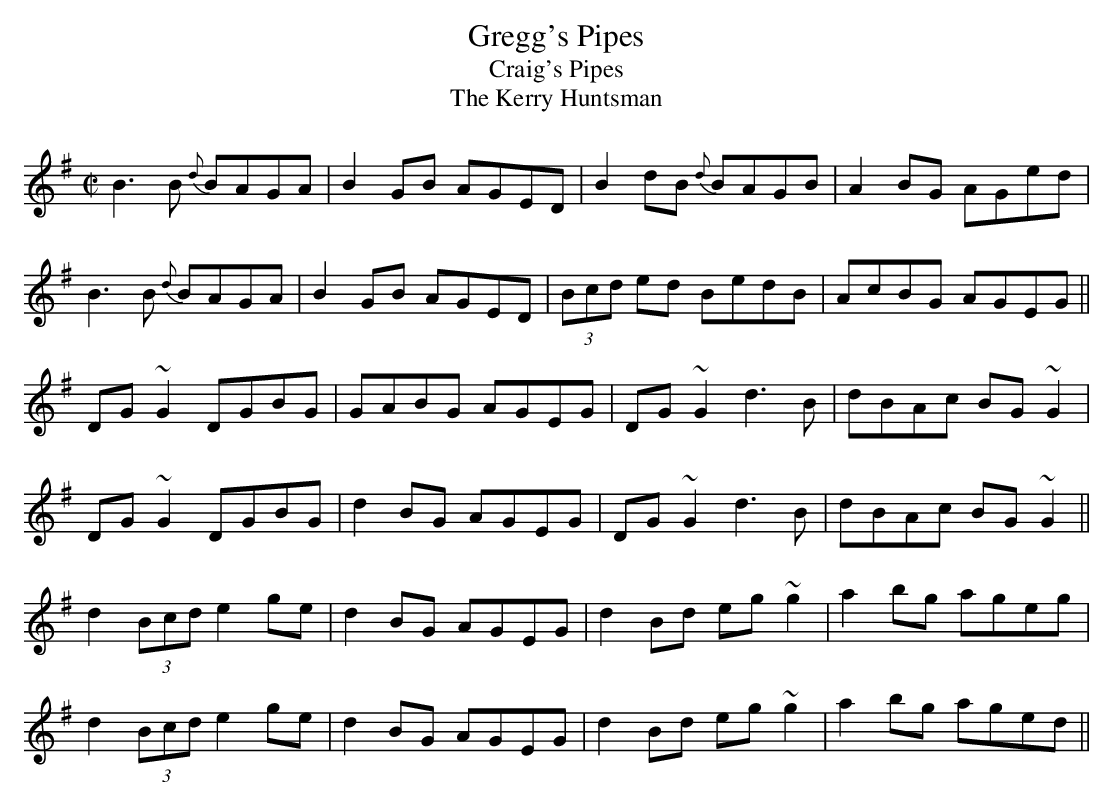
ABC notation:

X:1
T:Gregg's Pipes
T:Craig's Pipes
T:Kerry Huntsman, The
M:C|
L:1/8
K:G
B3 B{d} BAGA | B2GB AGED | B2dB{d} BAGB | A2 BG AGed |
B3 B{d} BAGA | B2GB AGED | (3Bcd ed BedB | AcBG AGEG ||
DG ~G2 DGBG | GABG AGEG | DG ~G2 d3 B | dBAc BG~G2 |
DG ~G2 DGBG | d2BG AGEG | DG ~G2 d3 B | dBAc BG~G2 ||
d2 (3Bcd e2ge | d2BG AGEG | d2Bd eg ~g2 | a2bg ageg |
d2 (3Bcd e2ge | d2BG AGEG | d2Bd eg ~g2 | a2bg aged ||
